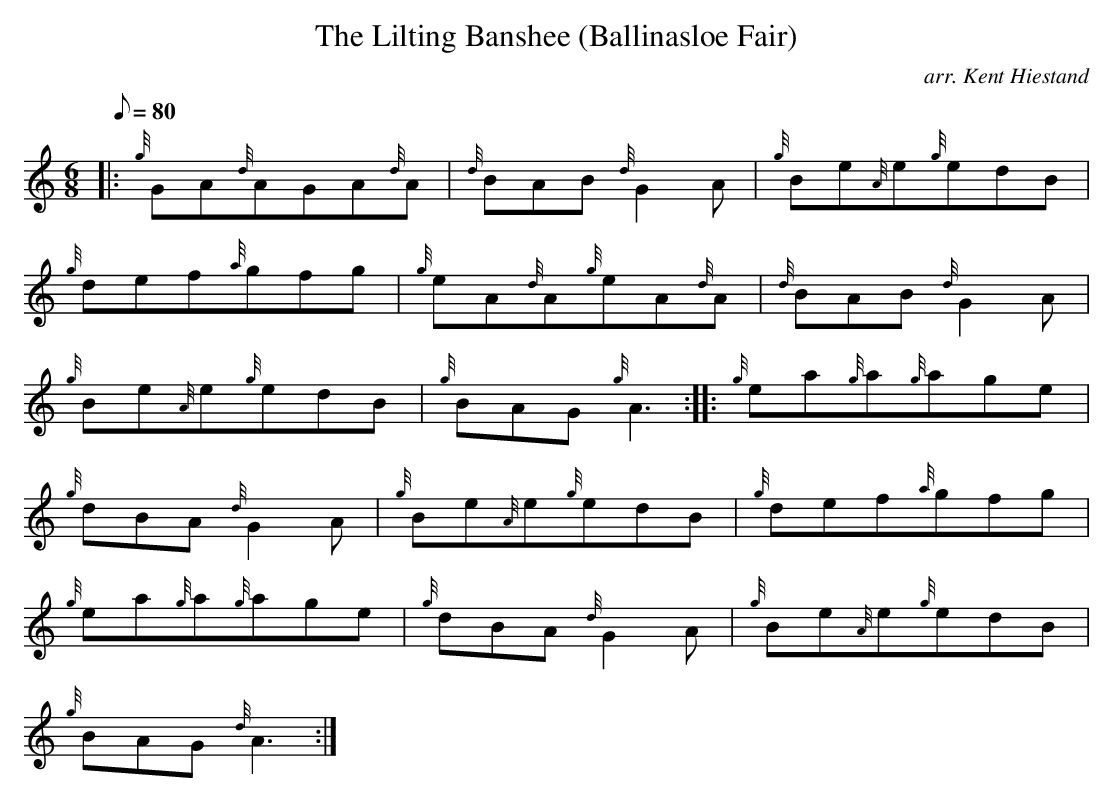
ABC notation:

X:1
T:The Lilting Banshee (Ballinasloe Fair)
M:6/8
L:1/8
Q:80
C:arr. Kent Hiestand
K:HP
|: {g}GA{d}AGA{d}A | \
{d}BAB{d}G2A | \
{g}Be{A}e{g}edB |
{g}def{a}gfg | \
{g}eA{d}A{g}eA{d}A | \
{d}BAB{d}G2A |
{g}Be{A}e{g}edB | \
{g}BAG{g}A3 :: \
{g}ea{g}a{g}age |
{g}dBA{d}G2A | \
{g}Be{A}e{g}edB | \
{g}def{a}gfg |
{g}ea{g}a{g}age | \
{g}dBA{d}G2A | \
{g}Be{A}e{g}edB |
{g}BAG{d}A3 :|
